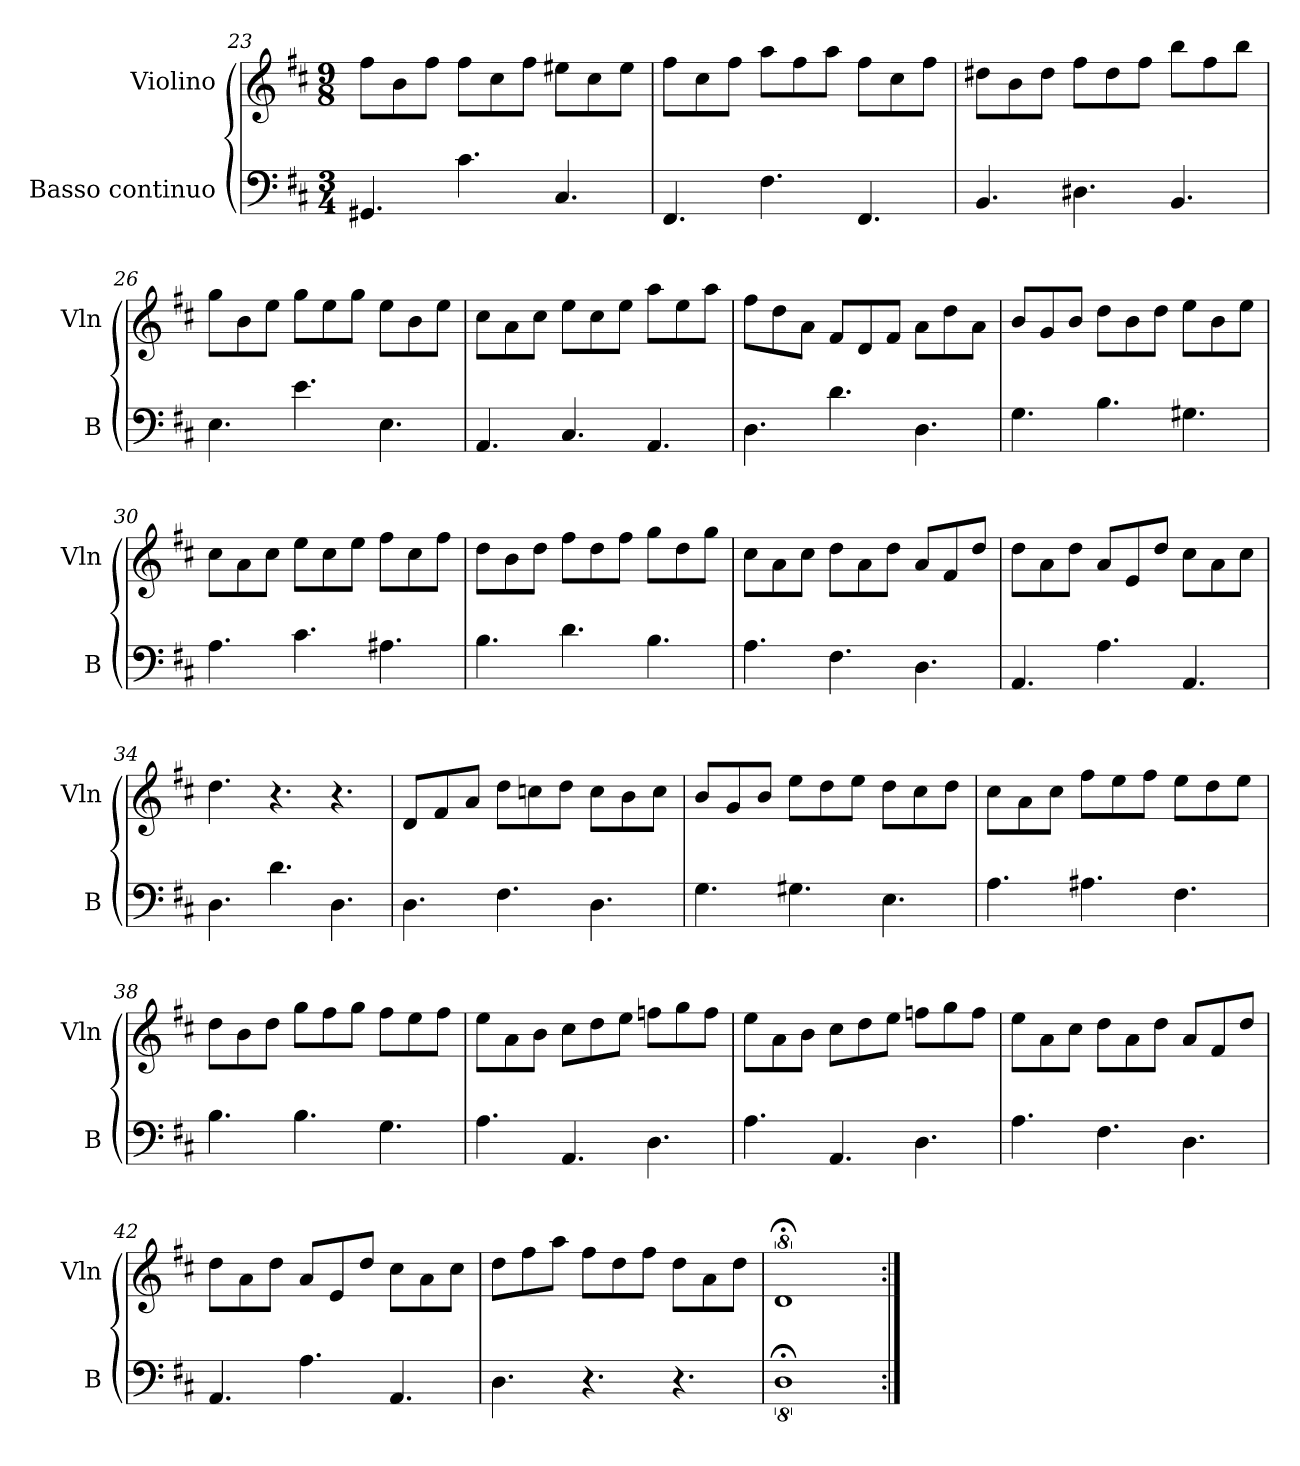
**kern	**kern
*part2	*part1
*staff2	*staff1
*I"Basso continuo	*I"Violino
*I'B	*I'Vln
*clefF4	*clefG2
*k[f#c#]	*k[f#c#]
*D:	*D:
*M3/4	*M9/8
=23	=23
4.GG#X/	8ff#\L
.	8b\
.	8ff#\J
4.c#\	8ff#\L
.	8cc#\
.	8ff#\J
4.C#/	8ee#X\L
.	8cc#\
.	8ee#\J
=24	=24
4.FF#/	8ff#\L
.	8cc#\
.	8ff#\J
4.F#\	8aa\L
.	8ff#\
.	8aa\J
4.FF#/	8ff#\L
.	8cc#\
.	8ff#\J
=25	=25
4.BB/	8dd#X\L
.	8b\
.	8dd#\J
4.D#X\	8ff#\L
.	8dd#\
.	8ff#\J
4.BB/	8bb\L
.	8ff#\
.	8bb\J
=26	=26
4.E\	8gg\L
.	8b\
.	8ee\J
4.e\	8gg\L
.	8ee\
.	8gg\J
4.E\	8ee\L
.	8b\
.	8ee\J
=27	=27
4.AA/	8cc#\L
.	8a\
.	8cc#\J
4.C#/	8ee\L
.	8cc#\
.	8ee\J
4.AA/	8aa\L
.	8ee\
.	8aa\J
=28	=28
4.D\	8ff#\L
.	8dd\
.	8a\J
4.d\	8f#/L
.	8d/
.	8f#/J
4.D\	8a\L
.	8dd\
.	8a\J
=29	=29
4.G\	8b/L
.	8g/
.	8b/J
4.B\	8dd\L
.	8b\
.	8dd\J
4.G#X\	8ee\L
.	8b\
.	8ee\J
=30	=30
4.A\	8cc#\L
.	8a\
.	8cc#\J
4.c#\	8ee\L
.	8cc#\
.	8ee\J
4.A#X\	8ff#\L
.	8cc#\
.	8ff#\J
=31	=31
4.B\	8dd\L
.	8b\
.	8dd\J
4.d\	8ff#\L
.	8dd\
.	8ff#\J
4.B\	8gg\L
.	8dd\
.	8gg\J
=32	=32
4.A\	8cc#\L
.	8a\
.	8cc#\J
4.F#\	8dd\L
.	8a\
.	8dd\J
4.D\	8a/L
.	8f#/
.	8dd/J
=33	=33
4.AA/	8dd\L
.	8a\
.	8dd\J
4.A\	8a/L
.	8e/
.	8dd/J
4.AA/	8cc#\L
.	8a\
.	8cc#\J
=34	=34
4.D\	4.dd\
4.d\	4.r
4.D\	4.r
=35	=35
4.D\	8d/L
.	8f#/
.	8a/J
4.F#\	8dd\L
.	8ccn\
.	8dd\J
4.D\	8cc\L
.	8b\
.	8cc\J
=36	=36
4.G\	8b/L
.	8g/
.	8b/J
4.G#X\	8ee\L
.	8dd\
.	8ee\J
4.E\	8dd\L
.	8cc#\
.	8dd\J
=37	=37
4.A\	8cc#\L
.	8a\
.	8cc#\J
4.A#X\	8ff#\L
.	8ee\
.	8ff#\J
4.F#\	8ee\L
.	8dd\
.	8ee\J
=38	=38
4.B\	8dd\L
.	8b\
.	8dd\J
4.B\	8gg\L
.	8ff#\
.	8gg\J
4.G\	8ff#\L
.	8ee\
.	8ff#\J
=39	=39
4.A\	8ee\L
.	8a\
.	8b\J
4.AA/	8cc#\L
.	8dd\
.	8ee\J
4.D\	8ffn\L
.	8gg\
.	8ff\J
=40	=40
4.A\	8ee\L
.	8a\
.	8b\J
4.AA/	8cc#\L
.	8dd\
.	8ee\J
4.D\	8ffn\L
.	8gg\
.	8ff\J
=41	=41
4.A\	8ee\L
.	8a\
.	8cc#\J
4.F#\	8dd\L
.	8a\
.	8dd\J
4.D\	8a/L
.	8f#/
.	8dd/J
=42	=42
4.AA/	8dd\L
.	8a\
.	8dd\J
4.A\	8a/L
.	8e/
.	8dd/J
4.AA/	8cc#\L
.	8a\
.	8cc#\J
=43	=43
4.D\	8dd\L
.	8ff#\
.	8aa\J
4.r	8ff#\L
.	8dd\
.	8ff#\J
4.r	8dd\L
.	8a\
.	8dd\J
=44	=44
8%9D;<\	8%9d;</
=:|!	=:|!
*-	*-
